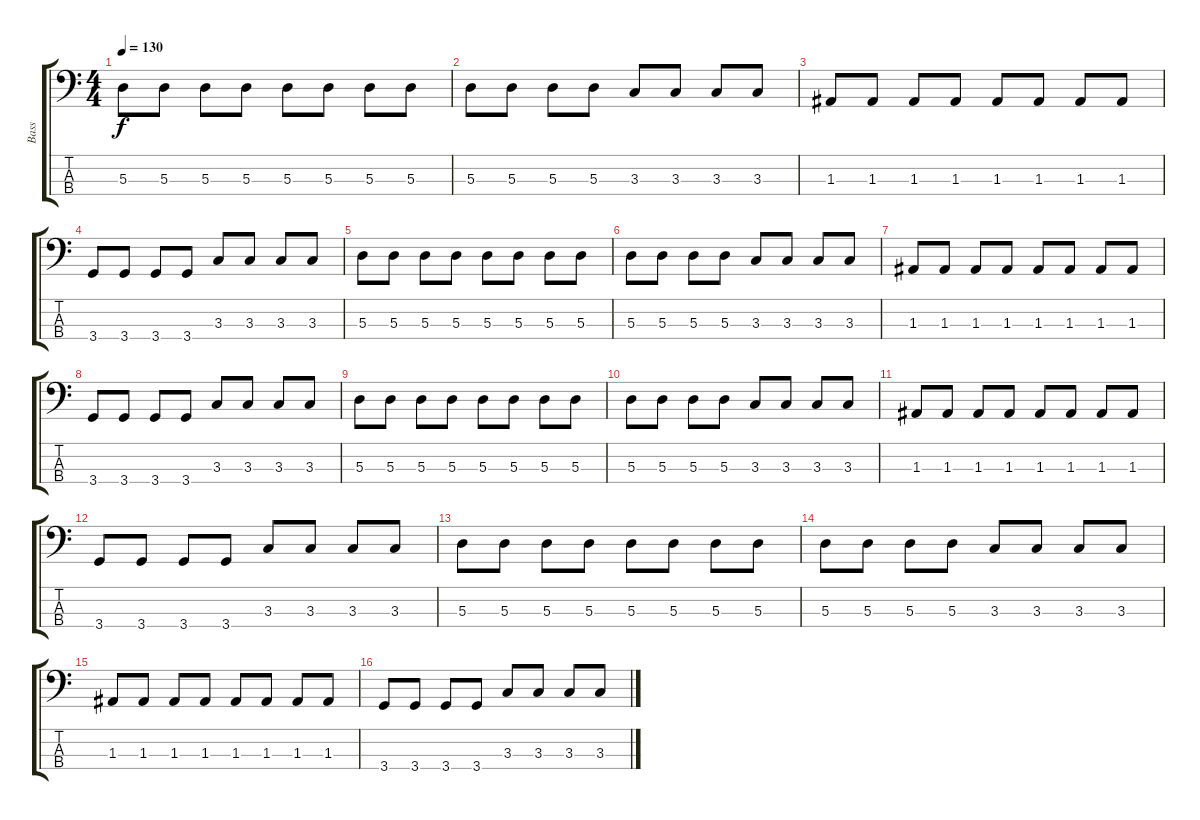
\track ("Bass" "Bass") {instrument electricbassfinger}
\staff {score tabs}
\tuning (G2 D2 A1 E1) {hide}
\ts (4 4)
\tempo 130
\clef f4
\ks c
5.3.8{dy f} 5.3.8 5.3.8 5.3.8 5.3.8 5.3.8 5.3.8 5.3.8 |
5.3.8 5.3.8 5.3.8 5.3.8 3.3.8 3.3.8 3.3.8 3.3.8 |
1.3.8 1.3.8 1.3.8 1.3.8 1.3.8 1.3.8 1.3.8 1.3.8 |
3.4.8 3.4.8 3.4.8 3.4.8 3.3.8 3.3.8 3.3.8 3.3.8 |
5.3.8 5.3.8 5.3.8 5.3.8 5.3.8 5.3.8 5.3.8 5.3.8 |
5.3.8 5.3.8 5.3.8 5.3.8 3.3.8 3.3.8 3.3.8 3.3.8 |
1.3.8 1.3.8 1.3.8 1.3.8 1.3.8 1.3.8 1.3.8 1.3.8 |
3.4.8 3.4.8 3.4.8 3.4.8 3.3.8 3.3.8 3.3.8 3.3.8 |
5.3.8 5.3.8 5.3.8 5.3.8 5.3.8 5.3.8 5.3.8 5.3.8 |
5.3.8 5.3.8 5.3.8 5.3.8 3.3.8 3.3.8 3.3.8 3.3.8 |
1.3.8 1.3.8 1.3.8 1.3.8 1.3.8 1.3.8 1.3.8 1.3.8 |
3.4.8 3.4.8 3.4.8 3.4.8 3.3.8 3.3.8 3.3.8 3.3.8 |
5.3.8 5.3.8 5.3.8 5.3.8 5.3.8 5.3.8 5.3.8 5.3.8 |
5.3.8 5.3.8 5.3.8 5.3.8 3.3.8 3.3.8 3.3.8 3.3.8 |
1.3.8 1.3.8 1.3.8 1.3.8 1.3.8 1.3.8 1.3.8 1.3.8 |
3.4.8 3.4.8 3.4.8 3.4.8 3.3.8 3.3.8 3.3.8 3.3.8
